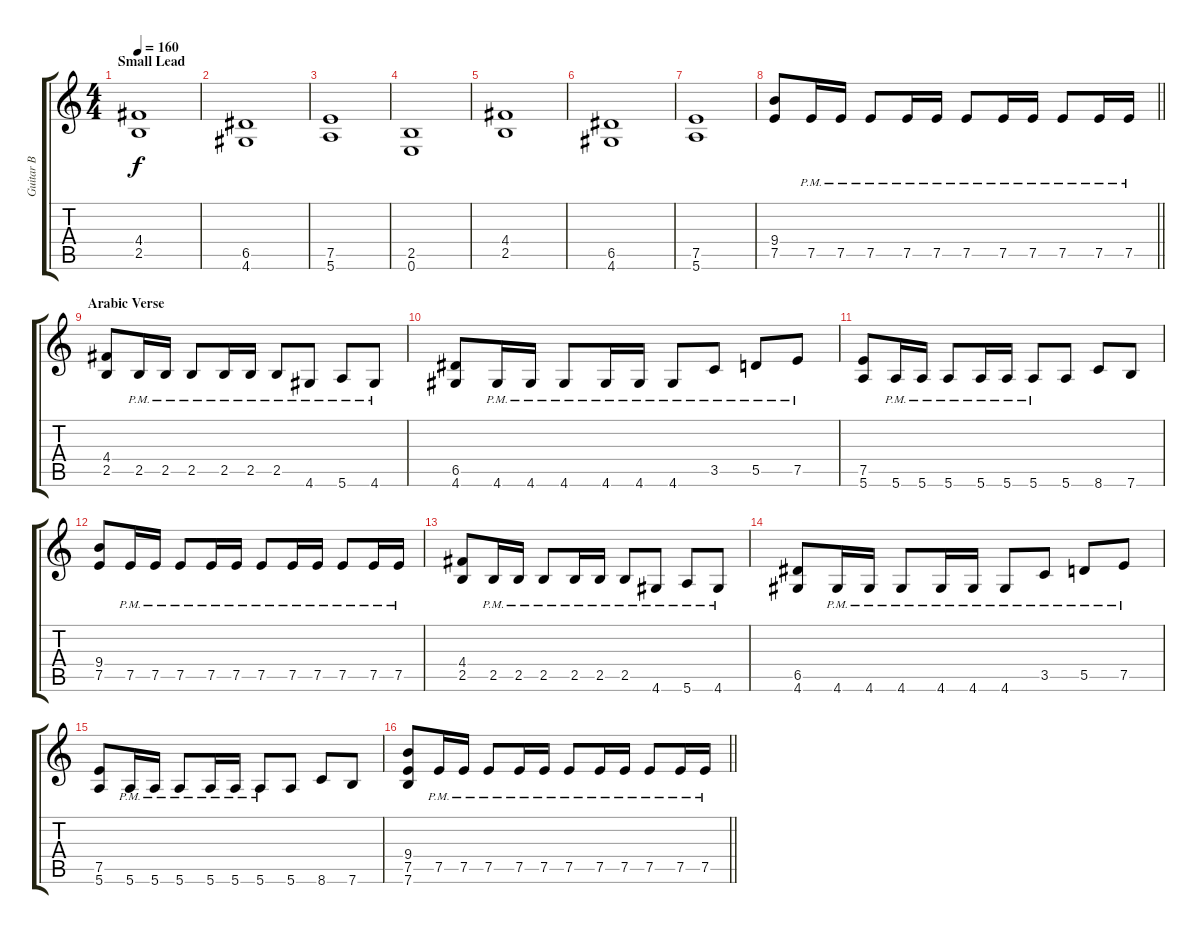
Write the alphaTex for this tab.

\track ("Guitar B" "Guitar B") {instrument distortionguitar}
\staff {score tabs}
\tuning (E4 B3 G3 D3 A2 E2) {hide}
\ts (4 4)
\section ("" "Small Lead")
\tempo 160
\clef g2
\ks aminor
(4.4 2.5).1{dy f} |
(6.5 4.6).1 |
(7.5 5.6).1 |
(2.5 0.6).1 |
(4.4 2.5).1 |
(6.5 4.6).1 |
(7.5 5.6).1 |
\barLineRight lightlight
(9.4 7.5).8 7.5{pm}.16 7.5{pm}.16 7.5{pm}.8 7.5{pm}.16 7.5{pm}.16 7.5{pm}.8 7.5{pm}.16 7.5{pm}.16 7.5{pm}.8 7.5{pm}.16 7.5{pm}.16 |
\section ("" "Arabic Verse")
(4.4 2.5).8 2.5{pm}.16 2.5{pm}.16 2.5{pm}.8 2.5{pm}.16 2.5{pm}.16 2.5{pm}.8 4.6{pm}.8 5.6{pm}.8 4.6{pm}.8 |
(6.5 4.6).8 4.6{pm}.16 4.6{pm}.16 4.6{pm}.8 4.6{pm}.16 4.6{pm}.16 4.6{pm}.8 3.5{pm}.8 5.5{pm}.8 7.5{pm}.8 |
(7.5 5.6).8 5.6{pm}.16 5.6{pm}.16 5.6{pm}.8 5.6{pm}.16 5.6{pm}.16 5.6{pm}.8 5.6.8 8.6.8 7.6.8 |
(9.4 7.5).8 7.5{pm}.16 7.5{pm}.16 7.5{pm}.8 7.5{pm}.16 7.5{pm}.16 7.5{pm}.8 7.5{pm}.16 7.5{pm}.16 7.5{pm}.8 7.5{pm}.16 7.5{pm}.16 |
(4.4 2.5).8 2.5{pm}.16 2.5{pm}.16 2.5{pm}.8 2.5{pm}.16 2.5{pm}.16 2.5{pm}.8 4.6{pm}.8 5.6{pm}.8 4.6{pm}.8 |
(6.5 4.6).8 4.6{pm}.16 4.6{pm}.16 4.6{pm}.8 4.6{pm}.16 4.6{pm}.16 4.6{pm}.8 3.5{pm}.8 5.5{pm}.8 7.5{pm}.8 |
(7.5 5.6).8 5.6{pm}.16 5.6{pm}.16 5.6{pm}.8 5.6{pm}.16 5.6{pm}.16 5.6{pm}.8 5.6.8 8.6.8 7.6.8 |
\barLineRight lightlight
(9.4 7.5 7.6).8 7.5{pm}.16 7.5{pm}.16 7.5{pm}.8 7.5{pm}.16 7.5{pm}.16 7.5{pm}.8 7.5{pm}.16 7.5{pm}.16 7.5{pm}.8 7.5{pm}.16 7.5{pm}.16
